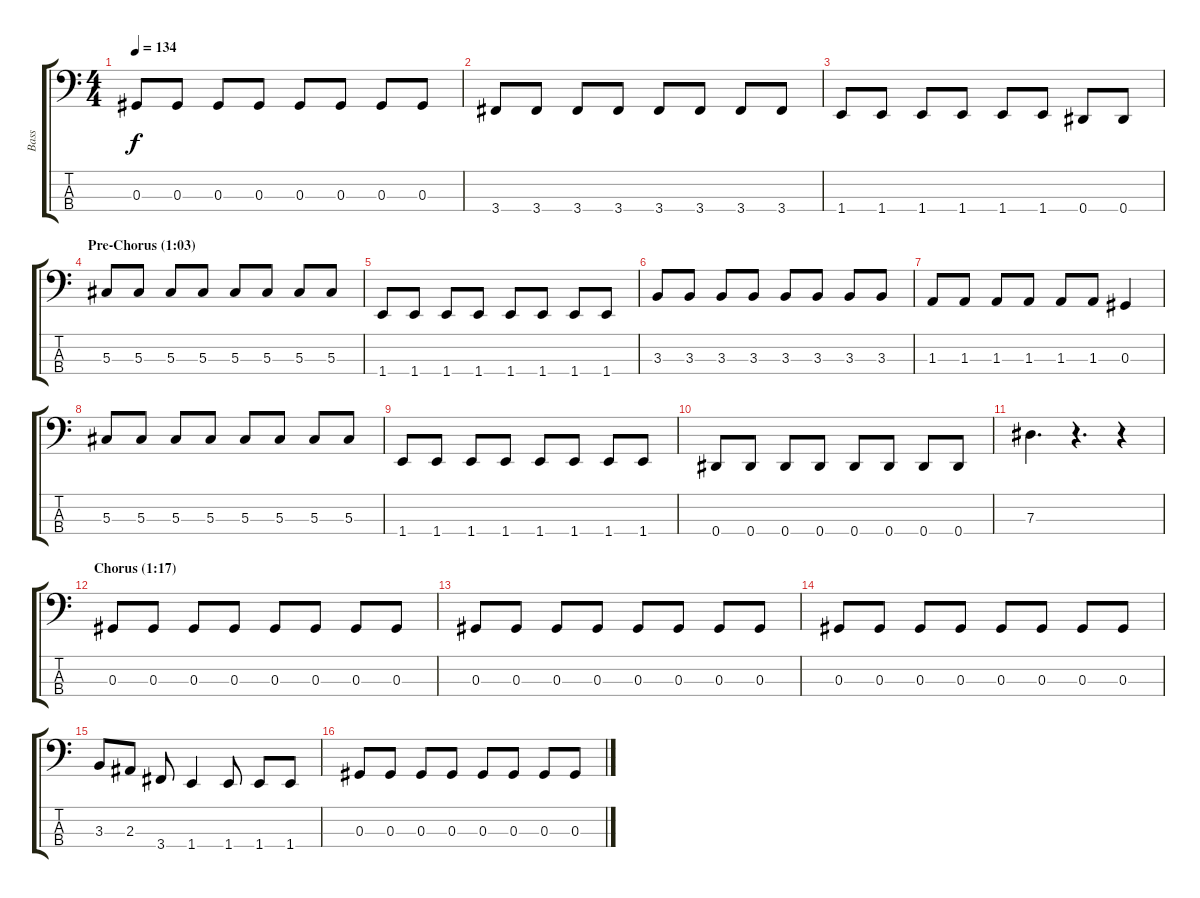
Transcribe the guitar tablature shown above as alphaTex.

\track ("Bass" "Bass") {instrument electricbassfinger}
\staff {score tabs}
\tuning (Gb2 Db2 Ab1 Eb1) {hide}
\ts (4 4)
\tempo 134
\clef f4
\ks c
0.3.8{dy f} 0.3.8 0.3.8 0.3.8 0.3.8 0.3.8 0.3.8 0.3.8 |
3.4.8 3.4.8 3.4.8 3.4.8 3.4.8 3.4.8 3.4.8 3.4.8 |
1.4.8 1.4.8 1.4.8 1.4.8 1.4.8 1.4.8 0.4.8 0.4.8 |
\section ("" "Pre-Chorus (1:03)")
5.3.8 5.3.8 5.3.8 5.3.8 5.3.8 5.3.8 5.3.8 5.3.8 |
1.4.8 1.4.8 1.4.8 1.4.8 1.4.8 1.4.8 1.4.8 1.4.8 |
3.3.8 3.3.8 3.3.8 3.3.8 3.3.8 3.3.8 3.3.8 3.3.8 |
1.3.8 1.3.8 1.3.8 1.3.8 1.3.8 1.3.8 0.3.4 |
5.3.8 5.3.8 5.3.8 5.3.8 5.3.8 5.3.8 5.3.8 5.3.8 |
1.4.8 1.4.8 1.4.8 1.4.8 1.4.8 1.4.8 1.4.8 1.4.8 |
0.4.8 0.4.8 0.4.8 0.4.8 0.4.8 0.4.8 0.4.8 0.4.8 |
7.3.4{d} r.4{d} r.4 |
\section ("" "Chorus (1:17)")
0.3.8 0.3.8 0.3.8 0.3.8 0.3.8 0.3.8 0.3.8 0.3.8 |
0.3.8 0.3.8 0.3.8 0.3.8 0.3.8 0.3.8 0.3.8 0.3.8 |
0.3.8 0.3.8 0.3.8 0.3.8 0.3.8 0.3.8 0.3.8 0.3.8 |
3.3.8 2.3.8 3.4.8 1.4.4 1.4.8 1.4.8 1.4.8 |
0.3.8 0.3.8 0.3.8 0.3.8 0.3.8 0.3.8 0.3.8 0.3.8
